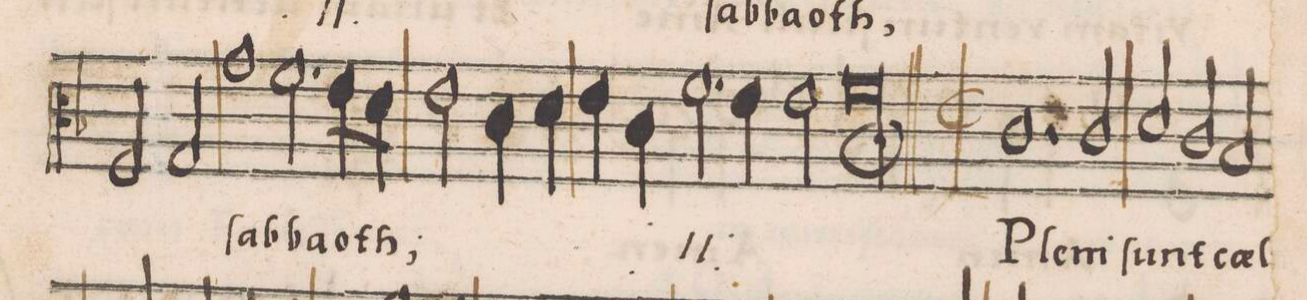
**kern	**text
*I"CANTVS	*
*clefC3	*
*k[b-]	*
*met(C|)	*
*M2/1	*
2F/	.
2G/	.
=20-	=20-
1g	ſab-
2.f\	-ba-
8e\L	-oth;
8d\J	.
=21-	=21-
2e\	.
4c\	.
4d\	.
4e\	.
4c\	.
*	*ij
2.f\	ſab-
=22-	=22-
4e\	.
2e\	-ba-
1fl;<	-oth
*	*Xij
=23||	=23||
*M2/1	*
*met(C|)	*
1.c	Ple-
2c/	-ni
=24-	=24-
2d/	ſunt
2c/	cae-
2B-/	-l[i]
*-	*-
